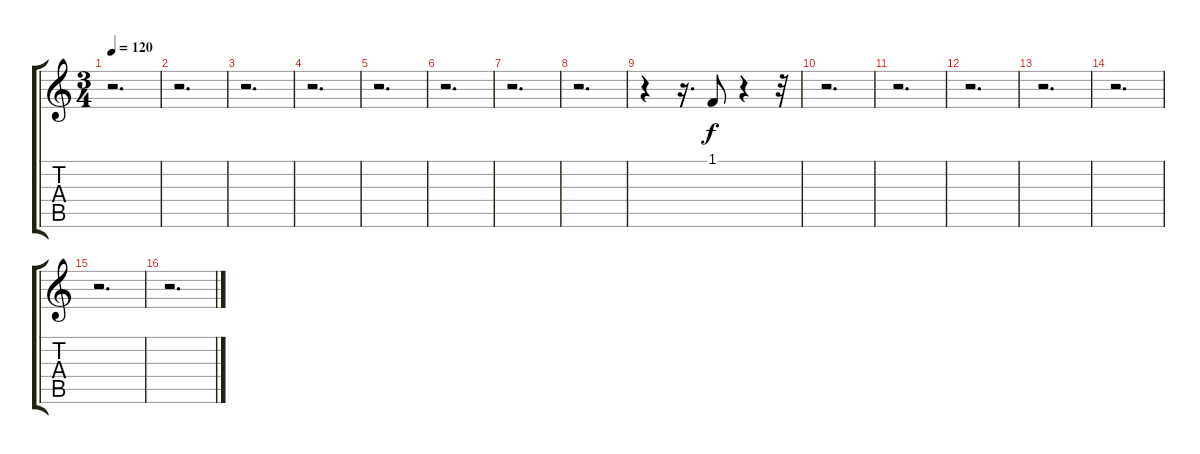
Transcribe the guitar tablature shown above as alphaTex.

\track "" {instrument tubularbells}
\staff {score tabs}
\tuning (E4 B3 G3 D3 A2 E2) {hide}
\ts (3 4)
\tempo 120
\clef g2
\ks c
r.2{d dy f instrument tubularbells} |
r.2{d} |
r.2{d} |
r.2{d} |
r.2{d} |
r.2{d} |
r.2{d} |
r.2{d} |
r.4 r.16{d} 1.1.8 r.4 r.32 |
r.2{d} |
r.2{d} |
r.2{d} |
r.2{d} |
r.2{d} |
r.2{d} |
r.2{d}
